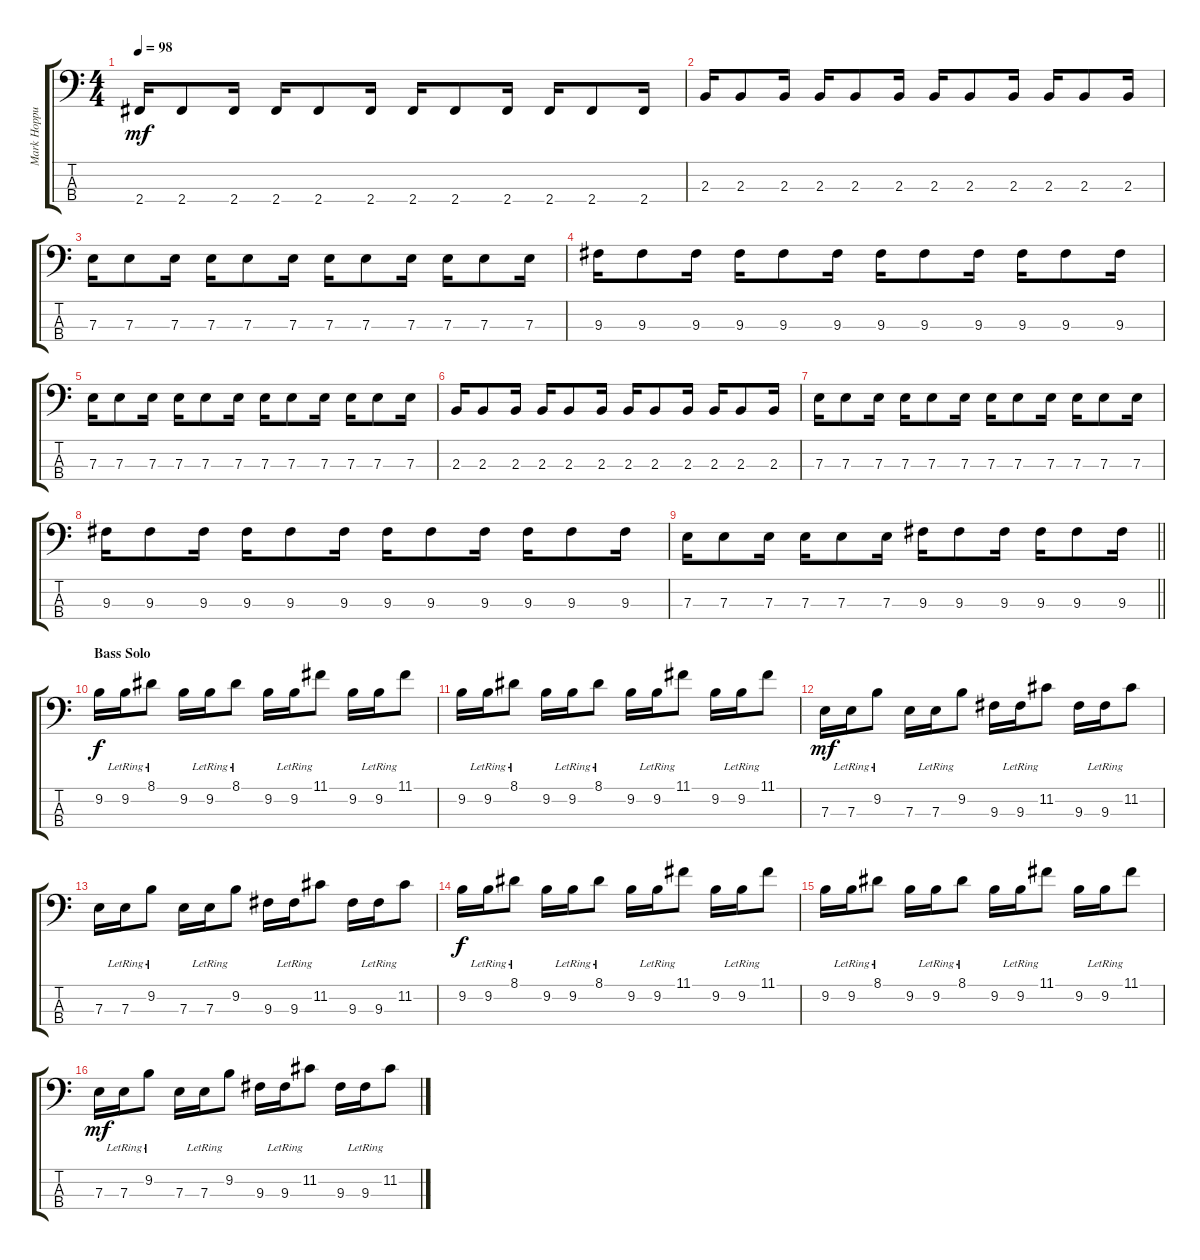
\track ("Mark Hoppus" "Mark Hoppu") {instrument electricbasspick}
\staff {score tabs}
\tuning (G2 D2 A1 E1) {hide}
\ts (4 4)
\tempo 98
\clef f4
\ks c
2.4.16{dy mf} 2.4.8 2.4.16 2.4.16 2.4.8 2.4.16 2.4.16 2.4.8 2.4.16 2.4.16 2.4.8 2.4.16 |
2.3.16 2.3.8 2.3.16 2.3.16 2.3.8 2.3.16 2.3.16 2.3.8 2.3.16 2.3.16 2.3.8 2.3.16 |
7.3.16 7.3.8 7.3.16 7.3.16 7.3.8 7.3.16 7.3.16 7.3.8 7.3.16 7.3.16 7.3.8 7.3.16 |
9.3.16 9.3.8 9.3.16 9.3.16 9.3.8 9.3.16 9.3.16 9.3.8 9.3.16 9.3.16 9.3.8 9.3.16 |
7.3.16 7.3.8 7.3.16 7.3.16 7.3.8 7.3.16 7.3.16 7.3.8 7.3.16 7.3.16 7.3.8 7.3.16 |
2.3.16 2.3.8 2.3.16 2.3.16 2.3.8 2.3.16 2.3.16 2.3.8 2.3.16 2.3.16 2.3.8 2.3.16 |
7.3.16 7.3.8 7.3.16 7.3.16 7.3.8 7.3.16 7.3.16 7.3.8 7.3.16 7.3.16 7.3.8 7.3.16 |
9.3.16 9.3.8 9.3.16 9.3.16 9.3.8 9.3.16 9.3.16 9.3.8 9.3.16 9.3.16 9.3.8 9.3.16 |
\barLineRight lightlight
7.3.16 7.3.8 7.3.16 7.3.16 7.3.8 7.3.16 9.3.16 9.3.8 9.3.16 9.3.16 9.3.8 9.3.16 |
\section ("" "Bass Solo")
9.2.16{dy f} 9.2{lr}.16 8.1{lr}.8 9.2.16 9.2{lr}.16 8.1{lr}.8 9.2.16 9.2{lr}.16 11.1{lr}.8 9.2.16 9.2{lr}.16 11.1.8 |
9.2.16 9.2{lr}.16 8.1{lr}.8 9.2.16 9.2{lr}.16 8.1{lr}.8 9.2.16 9.2{lr}.16 11.1{lr}.8 9.2.16 9.2{lr}.16 11.1.8 |
7.3.16{dy mf} 7.3{lr}.16 9.2{lr}.8 7.3.16 7.3{lr}.16 9.2.8 9.3.16 9.3{lr}.16 11.2{lr}.8 9.3.16 9.3{lr}.16 11.2.8 |
7.3.16 7.3{lr}.16 9.2{lr}.8 7.3.16 7.3{lr}.16 9.2.8 9.3.16 9.3{lr}.16 11.2{lr}.8 9.3.16 9.3{lr}.16 11.2.8 |
9.2.16{dy f} 9.2{lr}.16 8.1{lr}.8 9.2.16 9.2{lr}.16 8.1{lr}.8 9.2.16 9.2{lr}.16 11.1{lr}.8 9.2.16 9.2{lr}.16 11.1.8 |
9.2.16 9.2{lr}.16 8.1{lr}.8 9.2.16 9.2{lr}.16 8.1{lr}.8 9.2.16 9.2{lr}.16 11.1{lr}.8 9.2.16 9.2{lr}.16 11.1.8 |
7.3.16{dy mf} 7.3{lr}.16 9.2{lr}.8 7.3.16 7.3{lr}.16 9.2.8 9.3.16 9.3{lr}.16 11.2{lr}.8 9.3.16 9.3{lr}.16 11.2.8
